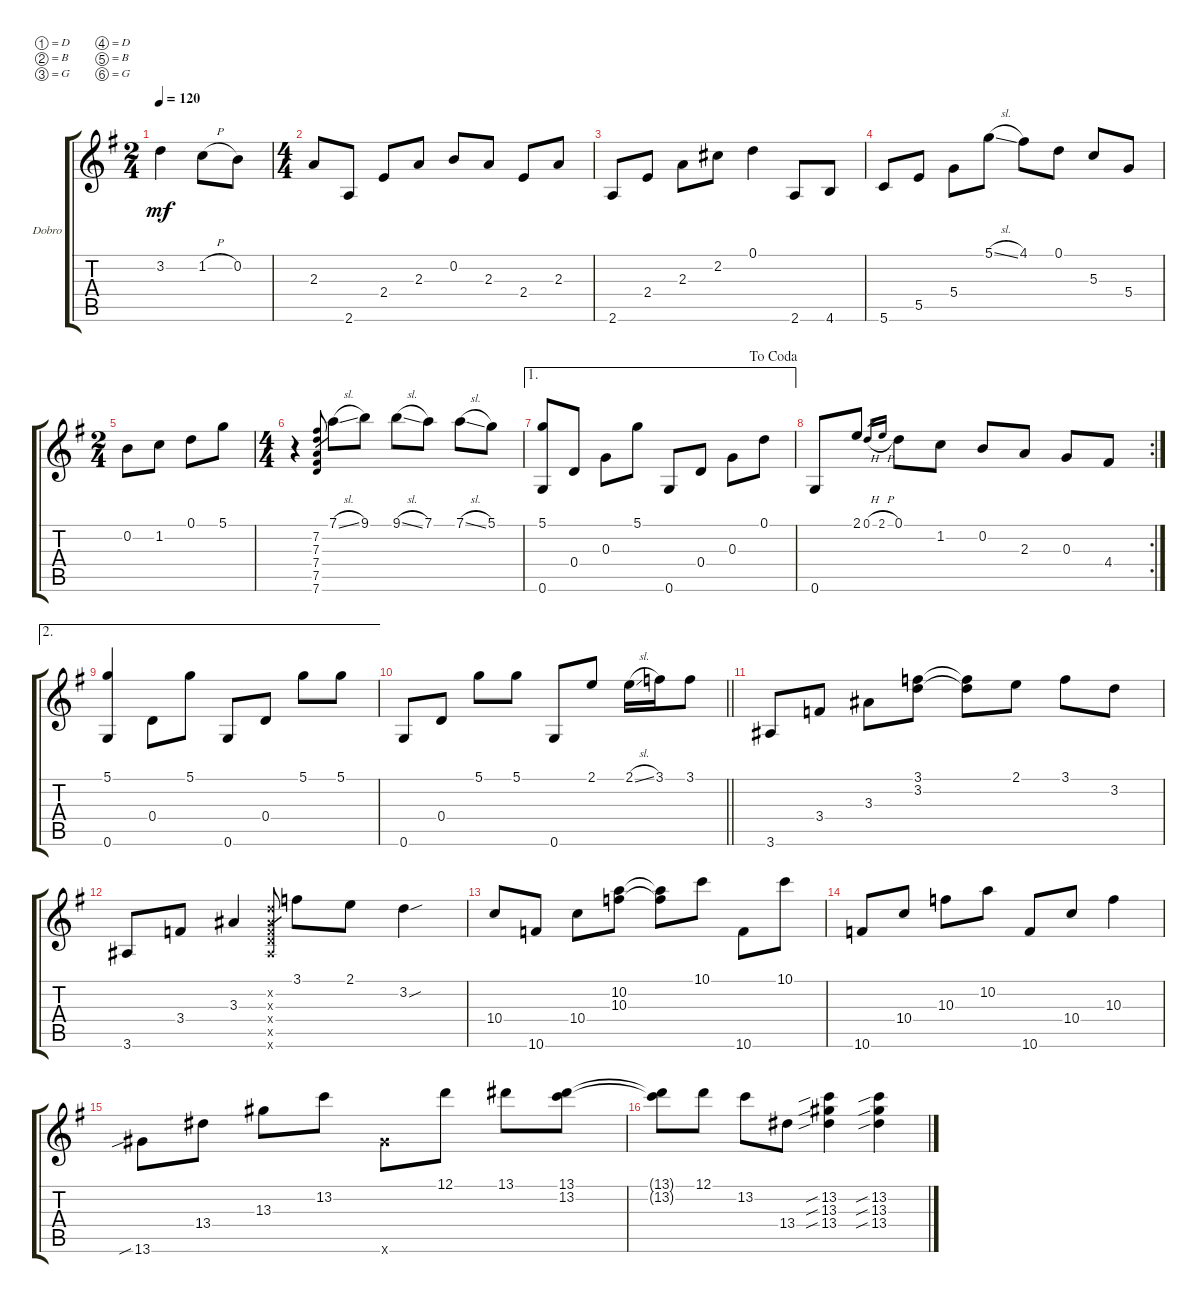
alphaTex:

\bracketExtendMode groupsimilarinstruments
\firstSystemTrackNameOrientation horizontal
\otherSystemsTrackNameOrientation horizontal
\track ("Dobro" "Dobro") {instrument acousticguitarsteel}
\staff {score tabs}
\tuning (D4 B3 G3 D3 B2 G2)
\ts (2 4)
\tempo 120
\clef g2
\ks g
3.2.4{dy mf} 1.2{h}.8 0.2.8 |
\ts (4 4)
2.3.8 2.6.8 2.4.8 2.3.8 0.2.8 2.3.8 2.4.8 2.3.8 |
2.6.8 2.4.8 2.3.8 2.2.8 0.1.4 2.6.8 4.6.8 |
5.6.8 5.5.8 5.4.8 5.1{sl}.8 4.1.8 0.1.8 5.3.8 5.4.8 |
\ts (2 4)
0.2.8 1.2.8 0.1.8 5.1.8 |
\ts (4 4)
r.4 (7.2 7.3 7.4 7.5 7.6).8{gr} 7.1{sl}.8 9.1.8 9.1{sl}.8 7.1.8 7.1{sl}.8 5.1.8 |
\ae 1
\jump dacoda
(5.1 0.6).8 0.4.8 0.3.8 5.1.8 0.6.8 0.4.8 0.3.8 0.1.8 |
\rc 2
0.6.8 2.1.8 0.1{h}.16{gr} 2.1{h}.16{gr} 0.1.8 1.2.8 0.2.8 2.3.8 0.3.8 4.4.8 |
\ae 2
(5.1 0.6).4 0.4.8 5.1.8 0.6.8 0.4.8 5.1.8 5.1.8 |
\barLineRight lightlight
0.6.8 0.4.8 5.1.8 5.1.8 0.6.8 2.1.8 2.1{sl}.16 3.1.16 3.1.8 |
\section ("" "")
3.6.8 3.4.8 3.3.8 (3.1 3.2).8 (3.1{t} 3.2{t}).8 2.1.8 3.1.8 3.2.8 |
3.6.8 3.4.8 3.3.4 (3.2{x} 3.3{x} 3.4{x} 3.5{x} 3.6{x}).8{gr} 3.1.8 2.1.8 3.2{sou}.4 |
10.4.8 10.6.8 10.4.8 (10.2 10.3).8 (10.2{t} 10.3{t}).8 10.1.8 10.6.8 10.1.8 |
10.6.8 10.4.8 10.3.8 10.2.8 10.6.8 10.4.8 10.3.4 |
13.6{sib}.8 13.4.8 13.3.8 13.2.8 13.6{x}.8 12.1.8 13.1.8 (13.1 13.2).8 |
(13.1{t} 13.2{t}).8 12.1.8 13.2.8 13.4.8 (13.2{sib} 13.3{sib} 13.4{sib}).4 (13.2{sib} 13.3{sib} 13.4{sib}).4
